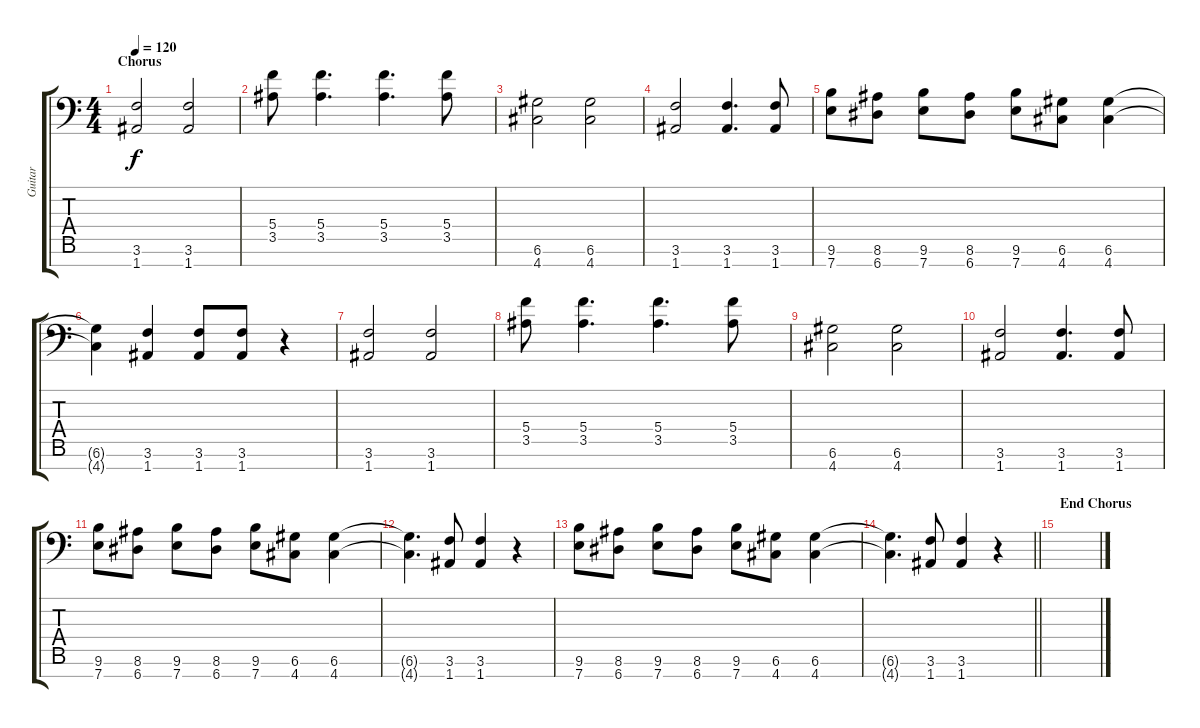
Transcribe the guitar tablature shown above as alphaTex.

\track ("Guitar" "Guitar") {instrument distortionguitar}
\staff {score tabs}
\tuning (D4 A3 F3 C3 G2 D2 A1) {hide}
\ts (4 4)
\section ("" "Chorus")
\tempo 120
\clef f4
\ks c
(3.6 1.7).2{dy f} (3.6 1.7).2 |
(5.4 3.5).8 (5.4 3.5).4{d} (5.4 3.5).4{d} (5.4 3.5).8 |
(6.6 4.7).2 (6.6 4.7).2 |
(3.6 1.7).2 (3.6 1.7).4{d} (3.6 1.7).8 |
(9.6 7.7).8 (8.6 6.7).8 (9.6 7.7).8 (8.6 6.7).8 (9.6 7.7).8 (6.6 4.7).8 (6.6 4.7).4 |
(6.6{t} 4.7{t}).4 (3.6 1.7).4 (3.6 1.7).8 (3.6 1.7).8 r.4 |
(3.6 1.7).2 (3.6 1.7).2 |
(5.4 3.5).8 (5.4 3.5).4{d} (5.4 3.5).4{d} (5.4 3.5).8 |
(6.6 4.7).2 (6.6 4.7).2 |
(3.6 1.7).2 (3.6 1.7).4{d} (3.6 1.7).8 |
(9.6 7.7).8 (8.6 6.7).8 (9.6 7.7).8 (8.6 6.7).8 (9.6 7.7).8 (6.6 4.7).8 (6.6 4.7).4 |
(6.6{t} 4.7{t}).4{d} (3.6 1.7).8 (3.6 1.7).4 r.4 |
(9.6 7.7).8 (8.6 6.7).8 (9.6 7.7).8 (8.6 6.7).8 (9.6 7.7).8 (6.6 4.7).8 (6.6 4.7).4 |
\barLineRight lightlight
(6.6{t} 4.7{t}).4{d} (3.6 1.7).8 (3.6 1.7).4 r.4 |
\section ("" "End Chorus")
